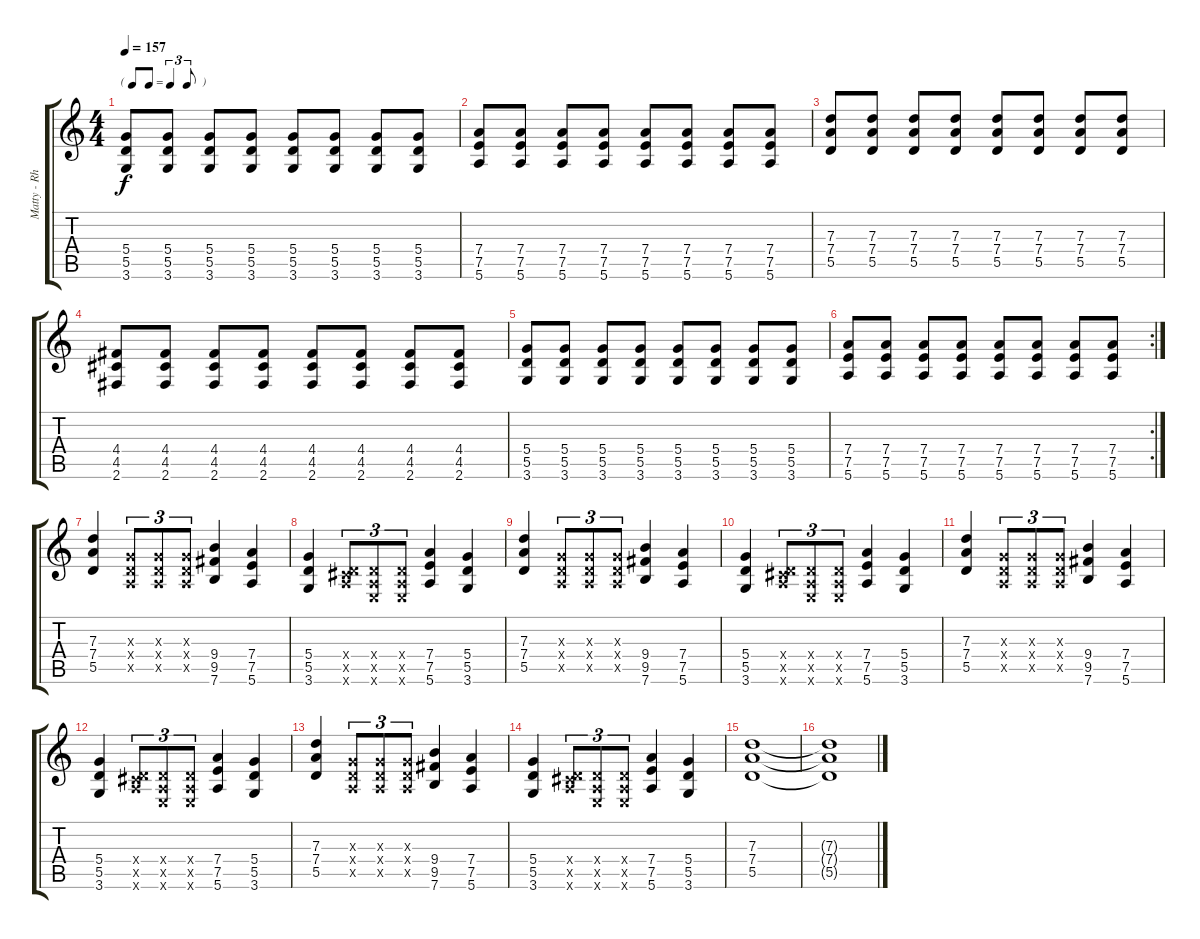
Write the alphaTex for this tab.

\track ("Matty - Rhythm Guitar" "Matty - Rh") {instrument distortionguitar}
\staff {score tabs}
\tuning (E4 B3 G3 D3 A2 E2) {hide}
\ts (4 4)
\tf triplet8th
\tempo 157
\clef g2
\ks c
(5.4 5.5 3.6).8{dy f} (5.4 5.5 3.6).8 (5.4 5.5 3.6).8 (5.4 5.5 3.6).8 (5.4 5.5 3.6).8 (5.4 5.5 3.6).8 (5.4 5.5 3.6).8 (5.4 5.5 3.6).8 |
(7.4 7.5 5.6).8 (7.4 7.5 5.6).8 (7.4 7.5 5.6).8 (7.4 7.5 5.6).8 (7.4 7.5 5.6).8 (7.4 7.5 5.6).8 (7.4 7.5 5.6).8 (7.4 7.5 5.6).8 |
(7.3 7.4 5.5).8 (7.3 7.4 5.5).8 (7.3 7.4 5.5).8 (7.3 7.4 5.5).8 (7.3 7.4 5.5).8 (7.3 7.4 5.5).8 (7.3 7.4 5.5).8 (7.3 7.4 5.5).8 |
(4.4 4.5 2.6).8 (4.4 4.5 2.6).8 (4.4 4.5 2.6).8 (4.4 4.5 2.6).8 (4.4 4.5 2.6).8 (4.4 4.5 2.6).8 (4.4 4.5 2.6).8 (4.4 4.5 2.6).8 |
(5.4 5.5 3.6).8 (5.4 5.5 3.6).8 (5.4 5.5 3.6).8 (5.4 5.5 3.6).8 (5.4 5.5 3.6).8 (5.4 5.5 3.6).8 (5.4 5.5 3.6).8 (5.4 5.5 3.6).8 |
\rc 2
(7.4 7.5 5.6).8 (7.4 7.5 5.6).8 (7.4 7.5 5.6).8 (7.4 7.5 5.6).8 (7.4 7.5 5.6).8 (7.4 7.5 5.6).8 (7.4 7.5 5.6).8 (7.4 7.5 5.6).8 |
(7.3 7.4 5.5).4 (0.3{x} 0.4{x} 0.5{x}).8{tu (3 2)} (0.3{x} 0.4{x} 0.5{x}).8{tu (3 2)} (0.3{x} 0.4{x} 0.5{x}).8{tu (3 2)} (9.4 9.5 7.6).4 (7.4 7.5 5.6).4 |
(5.4 5.5 3.6).4 (0.4{x} 0.5{x} 9.6{x}).8{tu (3 2)} (0.4{x} 0.5{x} 0.6{x}).8{tu (3 2)} (0.4{x} 0.5{x} 0.6{x}).8{tu (3 2)} (7.4 7.5 5.6).4 (5.4 5.5 3.6).4 |
(7.3 7.4 5.5).4 (0.3{x} 0.4{x} 0.5{x}).8{tu (3 2)} (0.3{x} 0.4{x} 0.5{x}).8{tu (3 2)} (0.3{x} 0.4{x} 0.5{x}).8{tu (3 2)} (9.4 9.5 7.6).4 (7.4 7.5 5.6).4 |
(5.4 5.5 3.6).4 (0.4{x} 0.5{x} 9.6{x}).8{tu (3 2)} (0.4{x} 0.5{x} 0.6{x}).8{tu (3 2)} (0.4{x} 0.5{x} 0.6{x}).8{tu (3 2)} (7.4 7.5 5.6).4 (5.4 5.5 3.6).4 |
(7.3 7.4 5.5).4 (0.3{x} 0.4{x} 0.5{x}).8{tu (3 2)} (0.3{x} 0.4{x} 0.5{x}).8{tu (3 2)} (0.3{x} 0.4{x} 0.5{x}).8{tu (3 2)} (9.4 9.5 7.6).4 (7.4 7.5 5.6).4 |
(5.4 5.5 3.6).4 (0.4{x} 0.5{x} 9.6{x}).8{tu (3 2)} (0.4{x} 0.5{x} 0.6{x}).8{tu (3 2)} (0.4{x} 0.5{x} 0.6{x}).8{tu (3 2)} (7.4 7.5 5.6).4 (5.4 5.5 3.6).4 |
(7.3 7.4 5.5).4 (0.3{x} 0.4{x} 0.5{x}).8{tu (3 2)} (0.3{x} 0.4{x} 0.5{x}).8{tu (3 2)} (0.3{x} 0.4{x} 0.5{x}).8{tu (3 2)} (9.4 9.5 7.6).4 (7.4 7.5 5.6).4 |
(5.4 5.5 3.6).4 (0.4{x} 0.5{x} 9.6{x}).8{tu (3 2)} (0.4{x} 0.5{x} 0.6{x}).8{tu (3 2)} (0.4{x} 0.5{x} 0.6{x}).8{tu (3 2)} (7.4 7.5 5.6).4 (5.4 5.5 3.6).4 |
(7.3 7.4 5.5).1 |
(7.3{t} 7.4{t} 5.5{t}).1
